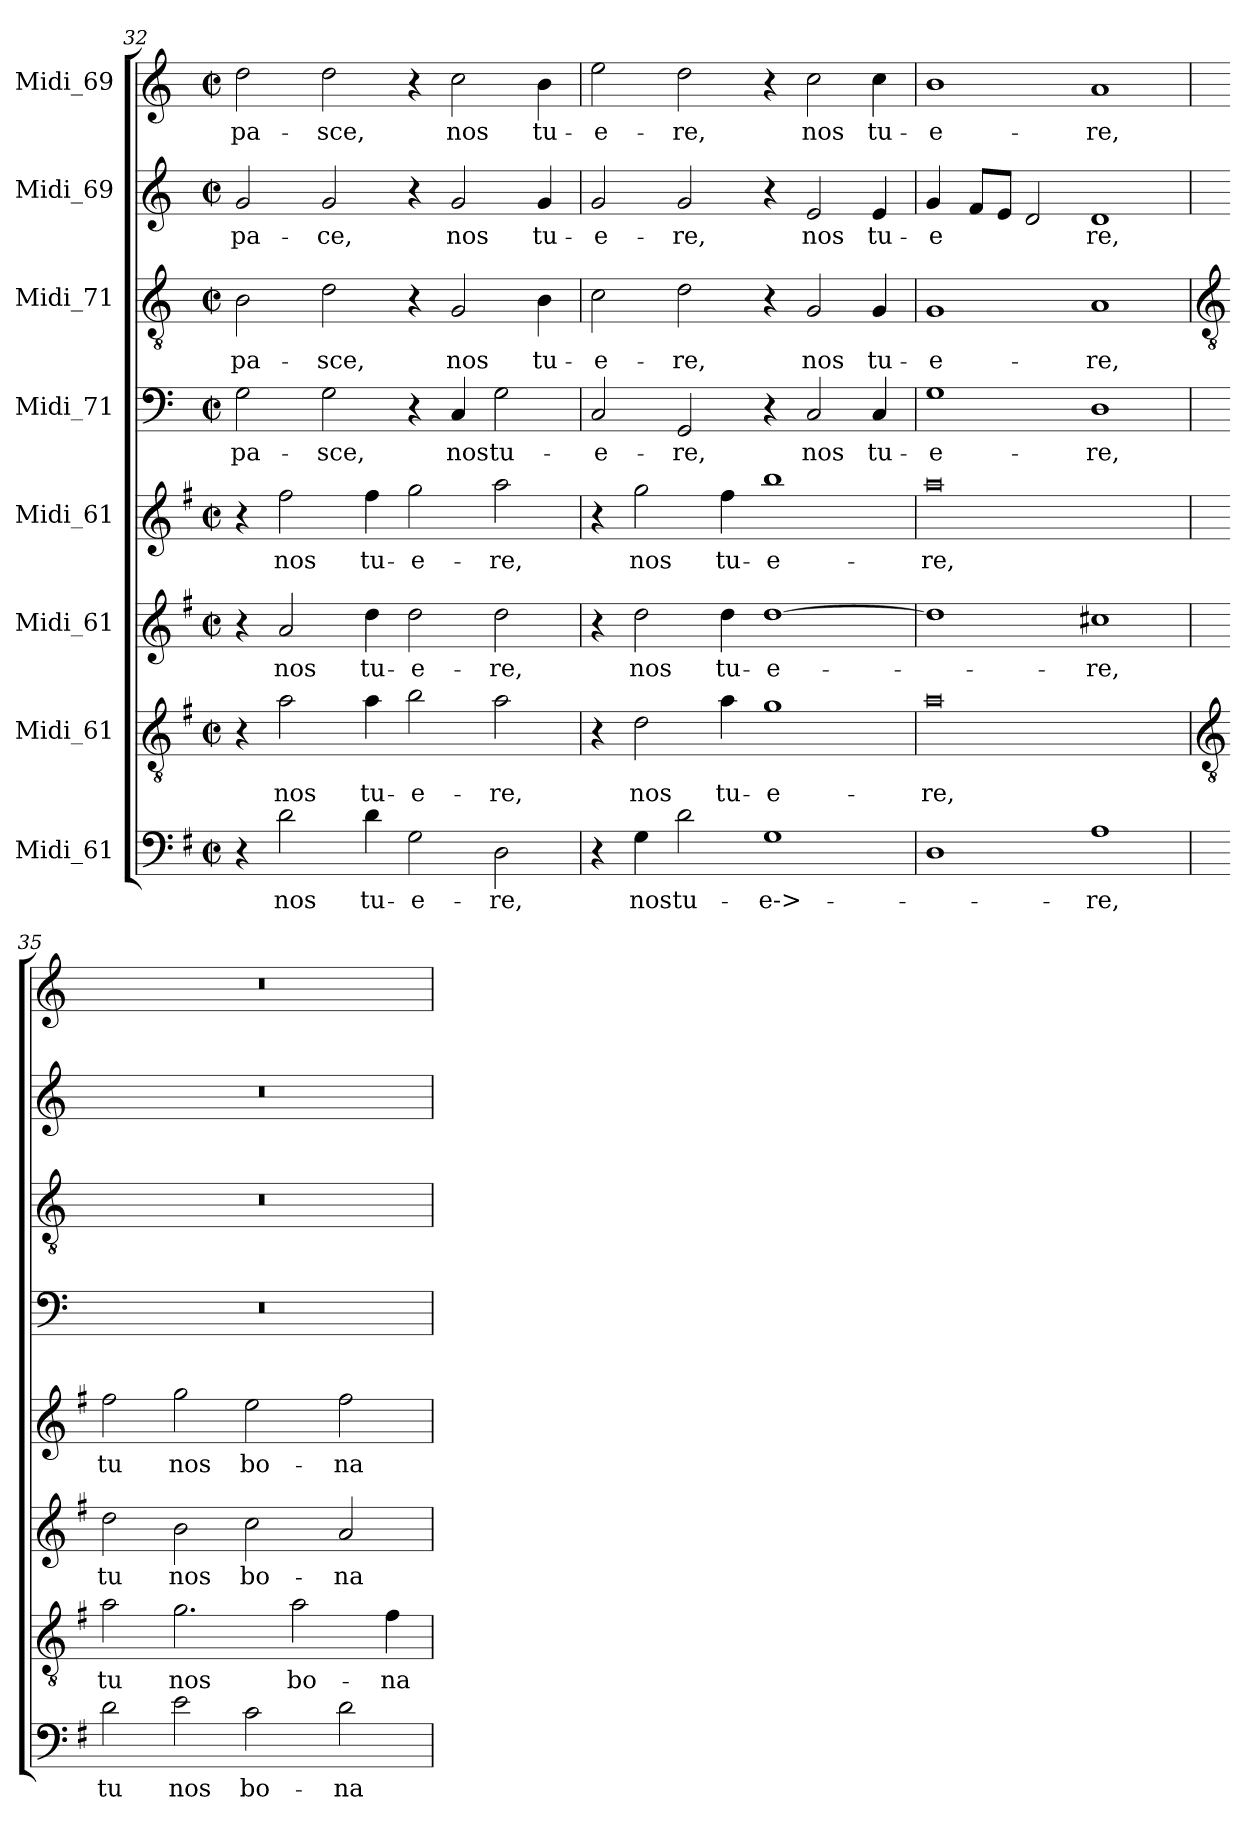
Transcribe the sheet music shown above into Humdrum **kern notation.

**kern	**text	**kern	**text	**kern	**text	**kern	**text	**kern	**text	**kern	**text	**kern	**text	**kern	**text
*part8	*part8	*part7	*part7	*part6	*part6	*part5	*part5	*part4	*part4	*part3	*part3	*part2	*part2	*part1	*part1
*staff8	*staff8	*staff7	*staff7	*staff6	*staff6	*staff5	*staff5	*staff4	*staff4	*staff3	*staff3	*staff2	*staff2	*staff1	*staff1
*I"Midi_61	*	*I"Midi_61	*	*I"Midi_61	*	*I"Midi_61	*	*I"Midi_71	*	*I"Midi_71	*	*I"Midi_69	*	*I"Midi_69	*
*clefF4	*	*clefGv2	*	*clefG2	*	*clefG2	*	*clefF4	*	*clefGv2	*	*clefG2	*	*clefG2	*
*ITrd4c7	*	*ITrd4c7	*	*ITrd4c7	*	*ITrd4c7	*	*	*	*	*	*	*	*	*
*k[]	*	*k[]	*	*k[]	*	*k[]	*	*k[]	*	*k[]	*	*k[]	*	*k[]	*
*C:	*	*C:	*	*C:	*	*C:	*	*C:	*	*C:	*	*C:	*	*C:	*
*M4/2	*	*M4/2	*	*M4/2	*	*M4/2	*	*M4/2	*	*M4/2	*	*M4/2	*	*M4/2	*
*met(c|)	*	*met(c|)	*	*met(c|)	*	*met(c|)	*	*met(c|)	*	*met(c|)	*	*met(c|)	*	*met(c|)	*
=32	=32	=32	=32	=32	=32	=32	=32	=32	=32	=32	=32	=32	=32	=32	=32
!	!	!	!	!	!	!	!	!	!LO:LY:b	!	!LO:LY:b	!	!LO:LY:b	!	!LO:LY:b
4r	.	4r	.	4r	.	4r	.	2G	pa-	2B	pa-	2g	pa-	2dd	pa-
!	!LO:LY:b	!	!LO:LY:b	!	!LO:LY:b	!	!LO:LY:b	!	!	!	!	!	!	!	!
2G	nos	2d	nos	2d	nos	2b	nos	.	.	.	.	.	.	.	.
!	!	!	!	!	!	!	!	!	!LO:LY:b	!	!LO:LY:b	!	!LO:LY:b	!	!LO:LY:b
.	.	.	.	.	.	.	.	2G	-sce,	2d	-sce,	2g	-ce,	2dd	-sce,
!	!LO:LY:b	!	!LO:LY:b	!	!LO:LY:b	!	!LO:LY:b	!	!	!	!	!	!	!	!
4G	tu-	4d	tu-	4g	tu-	4b	tu-	.	.	.	.	.	.	.	.
!	!LO:LY:b	!	!LO:LY:b	!	!LO:LY:b	!	!LO:LY:b	!	!	!	!	!	!	!	!
2C	-e-	2e	-e-	2g	-e-	2cc	-e-	4r	.	4r	.	4r	.	4r	.
!	!	!	!	!	!	!	!	!	!LO:LY:b	!	!LO:LY:b	!	!LO:LY:b	!	!LO:LY:b
.	.	.	.	.	.	.	.	4C	nos	2G	nos	2g	nos	2cc	nos
!	!LO:LY:b	!	!LO:LY:b	!	!LO:LY:b	!	!LO:LY:b	!	!LO:LY:b	!	!	!	!	!	!
2GG	-re,	2d	-re,	2g	-re,	2dd	-re,	2G	tu-	.	.	.	.	.	.
!	!	!	!	!	!	!	!	!	!	!	!LO:LY:b	!	!LO:LY:b	!	!LO:LY:b
.	.	.	.	.	.	.	.	.	.	4B	tu-	4g	tu-	4b	tu-
=33	=33	=33	=33	=33	=33	=33	=33	=33	=33	=33	=33	=33	=33	=33	=33
!	!	!	!	!	!	!	!	!	!LO:LY:b	!	!LO:LY:b	!	!LO:LY:b	!	!LO:LY:b
4r	.	4r	.	4r	.	4r	.	2C	-e-	2c	-e-	2g	-e-	2ee	-e-
!	!LO:LY:b	!	!LO:LY:b	!	!LO:LY:b	!	!LO:LY:b	!	!	!	!	!	!	!	!
4C	nos	2G	nos	2g	nos	2cc	nos	.	.	.	.	.	.	.	.
!	!LO:LY:b	!	!	!	!	!	!	!	!LO:LY:b	!	!LO:LY:b	!	!LO:LY:b	!	!LO:LY:b
2G	tu-	.	.	.	.	.	.	2GG	-re,	2d	-re,	2g	-re,	2dd	-re,
!	!	!	!LO:LY:b	!	!LO:LY:b	!	!LO:LY:b	!	!	!	!	!	!	!	!
.	.	4d	tu-	4g	tu-	4b	tu-	.	.	.	.	.	.	.	.
!	!LO:LY:b	!	!LO:LY:b	!	!LO:LY:b	!	!LO:LY:b	!	!	!	!	!	!	!	!
1C	-e->-	1c	-e-	[1g	-e-	1ee	-e-	4r	.	4r	.	4r	.	4r	.
!	!	!	!	!	!	!	!	!	!LO:LY:b	!	!LO:LY:b	!	!LO:LY:b	!	!LO:LY:b
.	.	.	.	.	.	.	.	2C	nos	2G	nos	2e	nos	2cc	nos
!	!	!	!	!	!	!	!	!	!LO:LY:b	!	!LO:LY:b	!	!LO:LY:b	!	!LO:LY:b
.	.	.	.	.	.	.	.	4C	tu-	4G	tu-	4e	tu-	4cc	tu-
=34	=34	=34	=34	=34	=34	=34	=34	=34	=34	=34	=34	=34	=34	=34	=34
!	!	!	!LO:LY:b	!	!	!	!LO:LY:b	!	!LO:LY:b	!	!LO:LY:b	!	!LO:LY:b	!	!LO:LY:b
1GG	.	0d	-re,	1g]	.	0dd	-re,	1G	-e-	1G	-e-	4g	-e	1b	-e-
.	.	.	.	.	.	.	.	.	.	.	.	8fL	.	.	.
.	.	.	.	.	.	.	.	.	.	.	.	8eJ	.	.	.
.	.	.	.	.	.	.	.	.	.	.	.	2d	.	.	.
!	!LO:LY:b	!	!	!	!LO:LY:b	!	!	!	!LO:LY:b	!	!LO:LY:b	!	!LO:LY:b	!	!LO:LY:b
1D	-re,	.	.	1f#X	-re,	.	.	1D	-re,	1A	-re,	1d	re,	1a	-re,
!!LO:LB:g=z
=35	=35	=35	=35	=35	=35	=35	=35	=35	=35	=35	=35	=35	=35	=35	=35
*	*	*clefGv2	*	*	*	*	*	*	*	*clefGv2	*	*	*	*	*
!	!LO:LY:b	!	!LO:LY:b	!	!LO:LY:b	!	!LO:LY:b	!	!	!	!	!	!	!	!
2G	tu	2d	tu	2g	tu	2b	tu	0r	.	0r	.	0r	.	0r	.
!	!LO:LY:b	!	!LO:LY:b	!	!LO:LY:b	!	!LO:LY:b	!	!	!	!	!	!	!	!
2A	nos	2.c	nos	2e	nos	2cc	nos	.	.	.	.	.	.	.	.
!	!LO:LY:b	!	!	!	!LO:LY:b	!	!LO:LY:b	!	!	!	!	!	!	!	!
2F	bo-	.	.	2f	bo-	2a	bo-	.	.	.	.	.	.	.	.
!	!	!	!LO:LY:b	!	!	!	!	!	!	!	!	!	!	!	!
.	.	2d	bo-	.	.	.	.	.	.	.	.	.	.	.	.
!	!LO:LY:b	!	!	!	!LO:LY:b	!	!LO:LY:b	!	!	!	!	!	!	!	!
2G	-na	.	.	2d	-na	2b	-na	.	.	.	.	.	.	.	.
!	!	!	!LO:LY:b	!	!	!	!	!	!	!	!	!	!	!	!
.	.	4B	-na	.	.	.	.	.	.	.	.	.	.	.	.
=	=	=	=	=	=	=	=	=	=	=	=	=	=	=	=
*-	*-	*-	*-	*-	*-	*-	*-	*-	*-	*-	*-	*-	*-	*-	*-
